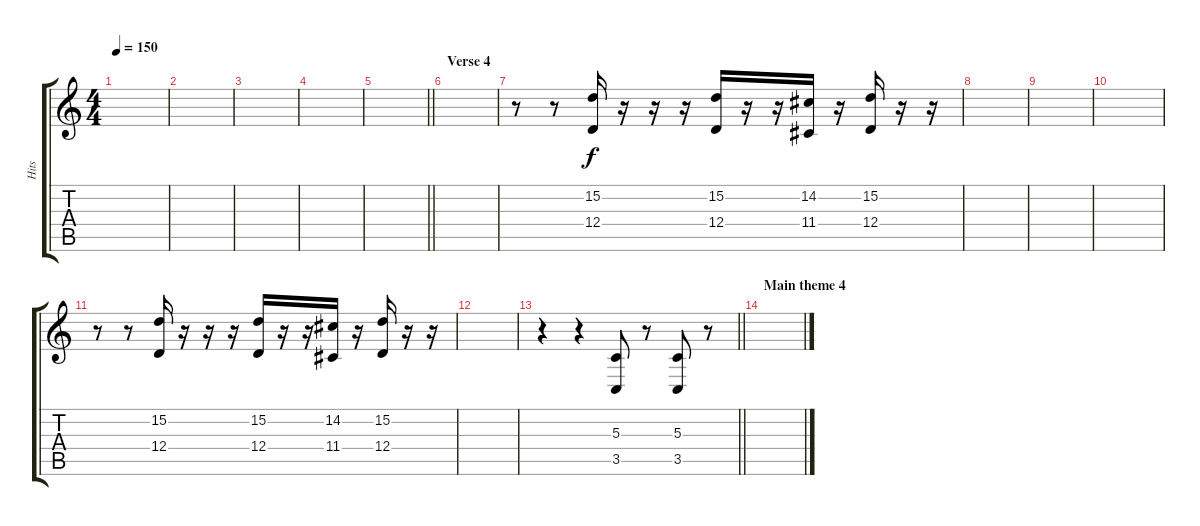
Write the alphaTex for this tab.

\track ("Hits" "Hits") {instrument orchestrahit}
\staff {score tabs}
\tuning (E4 B3 G3 D3 A2 E2) {hide}
\ts (4 4)
\tempo 150
\clef g2
\ks c
|
|
|
|
\barLineRight lightlight
|
\section ("" "Verse 4")
|
r.8 r.8 (15.2 12.4).16 r.16 r.16 r.16 (15.2 12.4).16 r.16 r.16 (14.2 11.4).16 r.16 (15.2 12.4).16 r.16 r.16 |
|
|
|
r.8 r.8 (15.2 12.4).16 r.16 r.16 r.16 (15.2 12.4).16 r.16 r.16 (14.2 11.4).16 r.16 (15.2 12.4).16 r.16 r.16 |
|
\barLineRight lightlight
r.4 r.4 (5.3 3.5).8 r.8 (5.3 3.5).8 r.8 |
\section ("" "Main theme 4")
